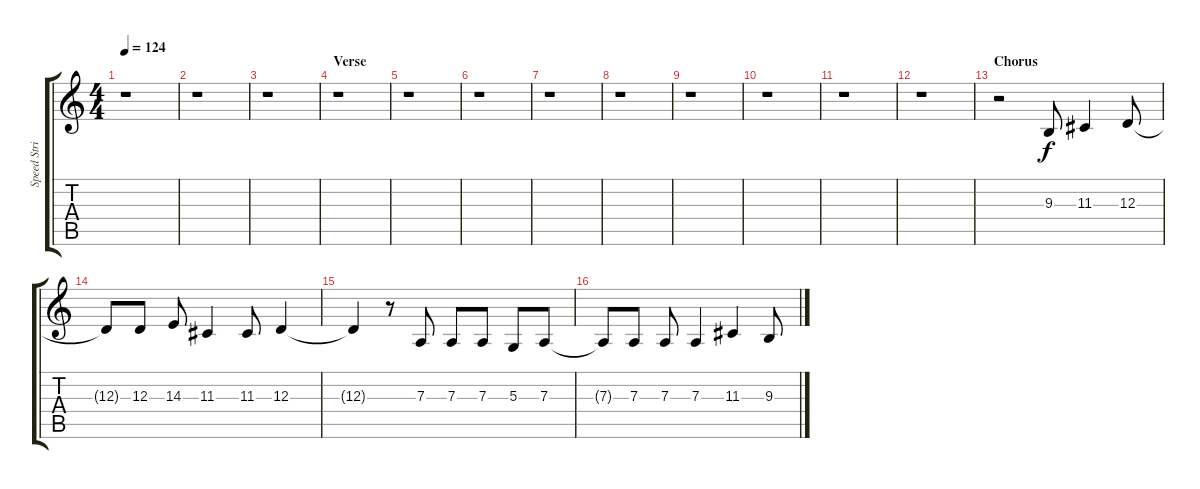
\track ("Speed Strid" "Speed Stri") {instrument lead2sawtooth}
\staff {score tabs}
\tuning (B3 Gb3 D3 A2 E2 B1) {hide}
\ts (4 4)
\tempo 124
\clef g2
\ks c
r.1{dy f} |
r.1 |
r.1 |
\section ("" "Verse")
r.1 |
r.1 |
r.1 |
r.1 |
r.1 |
r.1 |
r.1 |
r.1 |
r.1 |
\section ("" "Chorus")
r.2 9.3.8 11.3.4 12.3.8 |
12.3{t}.8 12.3.8 14.3.8 11.3.4 11.3.8 12.3.4 |
12.3{t}.4 r.8 7.3.8 7.3.8 7.3.8 5.3.8 7.3.8 |
7.3{t}.8 7.3.8 7.3.8 7.3.4 11.3.4 9.3.8
